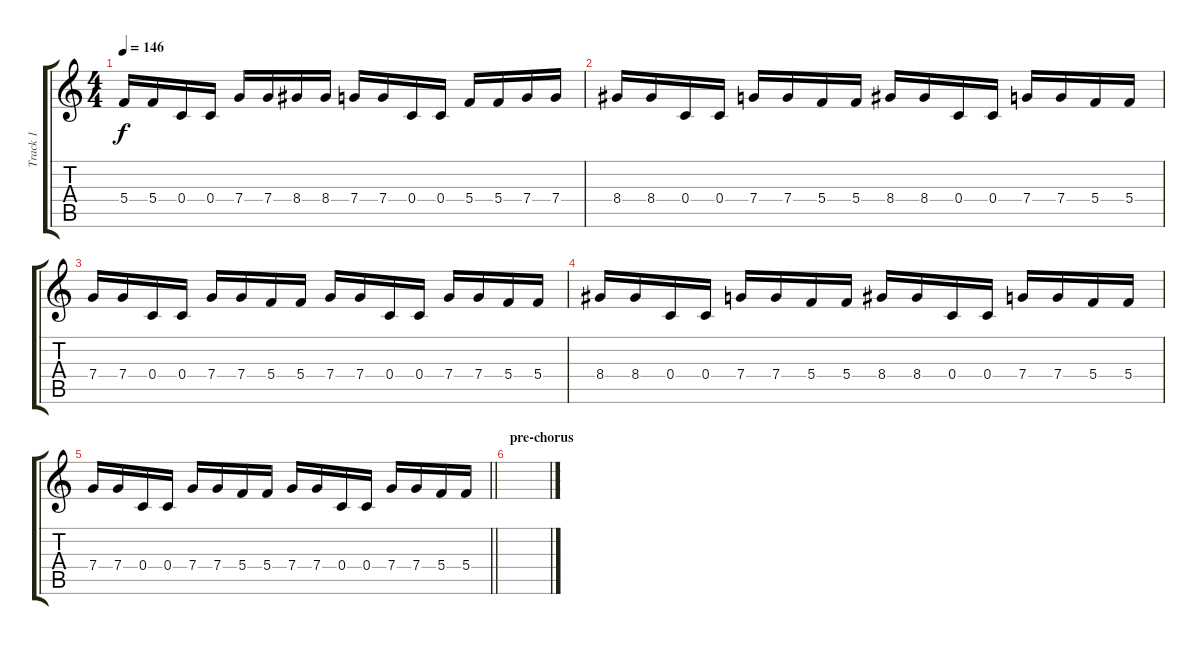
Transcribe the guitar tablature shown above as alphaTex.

\track ("Track 1" "Track 1") {instrument distortionguitar}
\staff {score tabs}
\tuning (D4 A3 F3 C3 G2 C2) {hide}
\ts (4 4)
\tempo 146
\clef g2
\ks c
5.4.16{dy f} 5.4.16 0.4.16 0.4.16 7.4.16 7.4.16 8.4.16 8.4.16 7.4.16 7.4.16 0.4.16 0.4.16 5.4.16 5.4.16 7.4.16 7.4.16 |
8.4.16 8.4.16 0.4.16 0.4.16 7.4.16 7.4.16 5.4.16 5.4.16 8.4.16 8.4.16 0.4.16 0.4.16 7.4.16 7.4.16 5.4.16 5.4.16 |
7.4.16 7.4.16 0.4.16 0.4.16 7.4.16 7.4.16 5.4.16 5.4.16 7.4.16 7.4.16 0.4.16 0.4.16 7.4.16 7.4.16 5.4.16 5.4.16 |
8.4.16 8.4.16 0.4.16 0.4.16 7.4.16 7.4.16 5.4.16 5.4.16 8.4.16 8.4.16 0.4.16 0.4.16 7.4.16 7.4.16 5.4.16 5.4.16 |
\barLineRight lightlight
7.4.16 7.4.16 0.4.16 0.4.16 7.4.16 7.4.16 5.4.16 5.4.16 7.4.16 7.4.16 0.4.16 0.4.16 7.4.16 7.4.16 5.4.16 5.4.16 |
\section ("" "pre-chorus")
